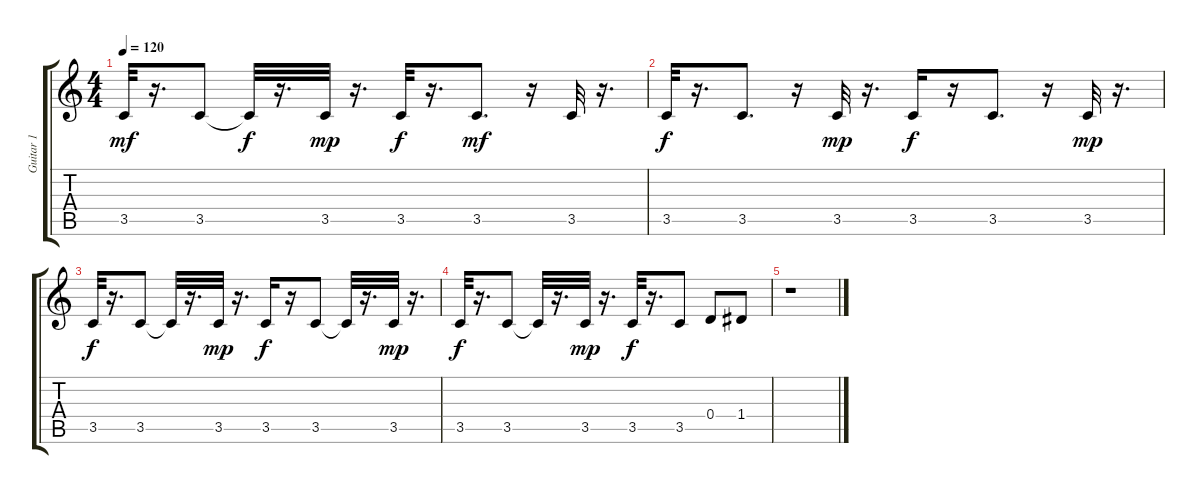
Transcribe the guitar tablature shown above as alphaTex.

\track ("Guitar 1" "Guitar 1") {instrument electricguitarclean}
\staff {score tabs}
\tuning (E4 B3 G3 D3 A2 E2) {hide}
\ts (4 4)
\tempo 120
\clef g2
\ks c
3.5.32{dy mf volume 12} r.16{d} 3.5.8{volume 12} 3.5{t}.32{dy f} r.16{d} 3.5.32{dy mp volume 10} r.16{d} 3.5.32{dy f volume 10} r.16{d} 3.5.8{d dy mf volume 9} r.16 3.5.32{volume 8} r.16{d} |
3.5.32{dy f volume 8} r.16{d} 3.5.8{d volume 7} r.16 3.5.32{dy mp volume 6} r.16{d} 3.5.16{dy f} r.16 3.5.8{d volume 5} r.16 3.5.32{dy mp volume 3} r.16{d} |
3.5.32{dy f volume 3} r.16{d} 3.5.8{volume 2} 3.5{t}.32 r.16{d} 3.5.32{dy mp volume 2} r.16{d} 3.5.16{dy f volume 1} r.16 3.5.8 3.5{t}.32 r.16{d} 3.5.32{dy mp volume 1} r.16{d} |
3.5.32{dy f} r.16{d} 3.5.8 3.5{t}.32 r.16{d} 3.5.32{dy mp volume 0} r.16{d} 3.5.32{dy f volume 0} r.16{d} 3.5.8 0.4.8 1.4.8 |
r.1
